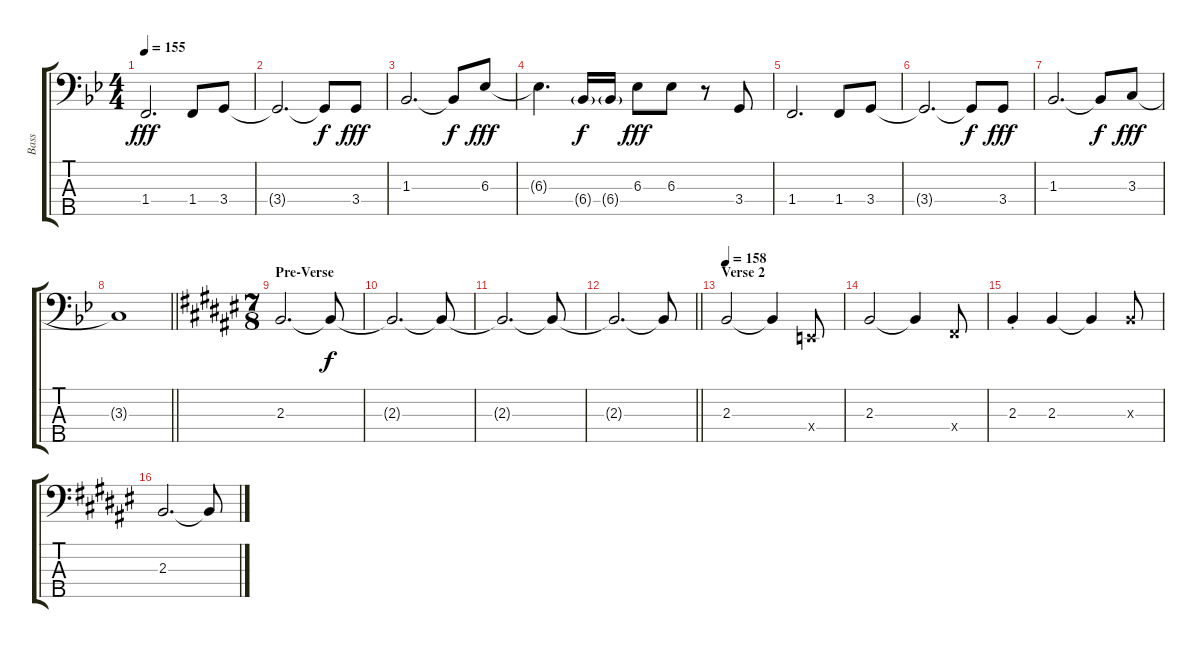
\track ("Bass" "Bass") {instrument fretlessbass}
\staff {score tabs}
\tuning (G2 D2 A1 E1 B0) {hide}
\ts (4 4)
\tempo 155
\clef f4
\ks bb
1.4.2{d dy fff} 1.4.8 3.4.8 |
3.4{t}.2{d} 3.4{t}.8{dy f} 3.4.8{dy fff} |
1.3.2{d} 1.3{t}.8{dy f} 6.3.8{dy fff} |
6.3{t}.4{d} 6.4{g}.16{dy f} 6.4{g}.16 6.3.8{dy fff} 6.3.8 r.8 3.4.8 |
1.4.2{d} 1.4.8 3.4.8 |
3.4{t}.2{d} 3.4{t}.8{dy f} 3.4.8{dy fff} |
1.3.2{d} 1.3{t}.8{dy f} 3.3.8{dy fff} |
\barLineRight lightlight
3.3{t}.1 |
\ts (7 8)
\section ("" "Pre-Verse")
\ks f#
2.3.2{d} 2.3{t}.8{dy f} |
\ks d#minor
2.3{t}.2{d} 2.3{t}.8 |
2.3{t}.2{d} 2.3{t}.8 |
\barLineRight lightlight
2.3{t}.2{d} 2.3{t}.8 |
\section ("" "Verse 2")
\tempo 158
\ks f#
2.3.2 2.3{t}.4 0.4{x}.8 |
\ks d#minor
2.3.2 2.3{t}.4 2.4{x}.8 |
\ks f#
2.3{st}.4 2.3.4 2.3{t}.4 2.3{x}.8 |
\ks d#minor
2.3.2{d} 2.3{t}.8
